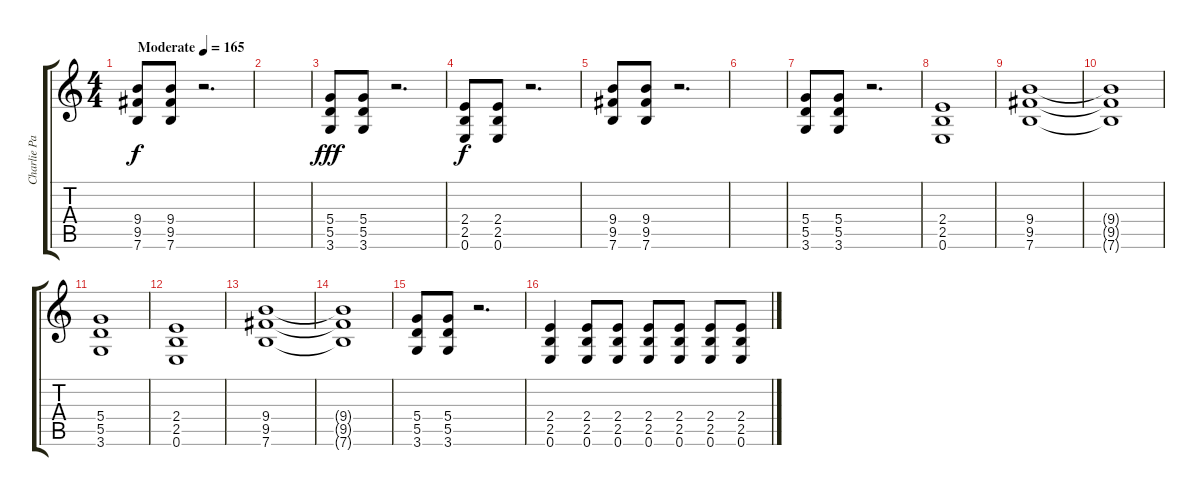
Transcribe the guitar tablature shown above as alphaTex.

\track ("Charlie Parra Ritmica" "Charlie Pa") {instrument distortionguitar}
\staff {score tabs}
\tuning (E4 B3 G3 D3 A2 E2) {hide}
\ts (4 4)
\tempo (165 "Moderate")
\clef g2
\ks c
(9.4 9.5 7.6).8{dy f instrument distortionguitar} (9.4 9.5 7.6).8 r.2{d} |
|
(5.4 5.5 3.6).8{dy fff} (5.4 5.5 3.6).8 r.2{d} |
(2.4 2.5 0.6).8{dy f} (2.4 2.5 0.6).8 r.2{d} |
(9.4 9.5 7.6).8 (9.4 9.5 7.6).8 r.2{d} |
|
(5.4 5.5 3.6).8 (5.4 5.5 3.6).8 r.2{d} |
(2.4 2.5 0.6).1 |
(9.4 9.5 7.6).1 |
(9.4{t} 9.5{t} 7.6{t}).1 |
(5.4 5.5 3.6).1 |
(2.4 2.5 0.6).1 |
(9.4 9.5 7.6).1 |
(9.4{t} 9.5{t} 7.6{t}).1 |
(5.4 5.5 3.6).8 (5.4 5.5 3.6).8 r.2{d} |
(2.4 2.5 0.6).4 (2.4 2.5 0.6).8 (2.4 2.5 0.6).8 (2.4 2.5 0.6).8 (2.4 2.5 0.6).8 (2.4 2.5 0.6).8 (2.4 2.5 0.6).8
